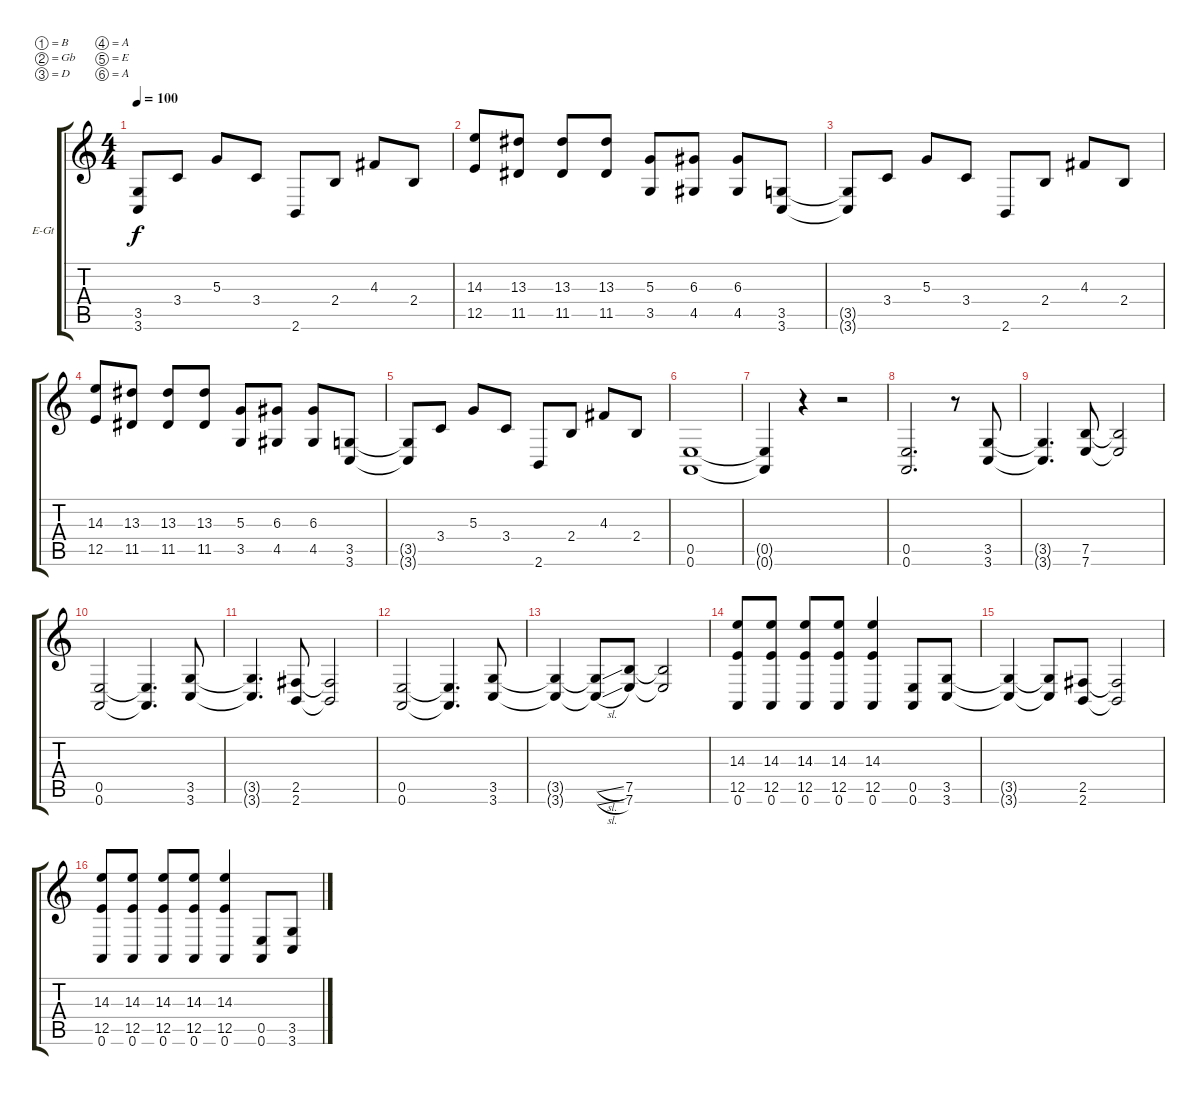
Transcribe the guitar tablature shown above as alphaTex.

\bracketExtendMode groupsimilarinstruments
\firstSystemTrackNameOrientation horizontal
\otherSystemsTrackNameOrientation horizontal
\track ("Mick Thomson" "E-Gt") {instrument distortionguitar}
\staff {score tabs}
\tuning (B3 Gb3 D3 A2 E2 A1)
\ts (4 4)
\tempo 100
\clef g2
\ks c
(3.5{t} 3.6{t}).8{dy f} 3.4.8 5.3.8 3.4.8 2.6.8 2.4.8 4.3.8 2.4.8 |
(14.3 12.5).8 (13.3 11.5).8 (13.3 11.5).8 (13.3 11.5).8 (5.3 3.5).8 (6.3 4.5).8 (6.3 4.5).8 (3.5 3.6).8 |
(3.5{t} 3.6{t}).8 3.4.8 5.3.8 3.4.8 2.6.8 2.4.8 4.3.8 2.4.8 |
(14.3 12.5).8 (13.3 11.5).8 (13.3 11.5).8 (13.3 11.5).8 (5.3 3.5).8 (6.3 4.5).8 (6.3 4.5).8 (3.5 3.6).8 |
(3.5{t} 3.6{t}).8 3.4.8 5.3.8 3.4.8 2.6.8 2.4.8 4.3.8 2.4.8 |
(0.5 0.6).1 |
(0.5{t} 0.6{t}).4 r.4 r.2 |
(0.5 0.6).2{d} r.8 (3.5 3.6).8 |
(3.5{t} 3.6{t}).4{d} (7.5 7.6).8 (7.5{t} 7.6{t}).2 |
(0.5 0.6).2 (0.5{t} 0.6{t}).4{d} (3.5 3.6).8 |
(3.5{t} 3.6{t}).4{d} (2.5 2.6).8 (2.5{t} 2.6{t}).2 |
(0.5 0.6).2 (0.5{t} 0.6{t}).4{d} (3.5 3.6).8 |
(3.5{t} 3.6{t}).4 (3.5{sl t} 3.6{sl t}).8 (7.5 7.6).8 (7.5{t} 7.6{t}).2 |
(14.3 12.5 0.6).8 (14.3 12.5 0.6).8 (14.3 12.5 0.6).8 (14.3 12.5 0.6).8 (14.3 12.5 0.6).4 (0.5 0.6).8 (3.5 3.6).8 |
(3.5{t} 3.6{t}).4 (3.5{t} 3.6{t}).8 (2.5 2.6).8 (2.5{t} 2.6{t}).2 |
(14.3 12.5 0.6).8 (14.3 12.5 0.6).8 (14.3 12.5 0.6).8 (14.3 12.5 0.6).8 (14.3 12.5 0.6).4 (0.5 0.6).8 (3.5 3.6).8
